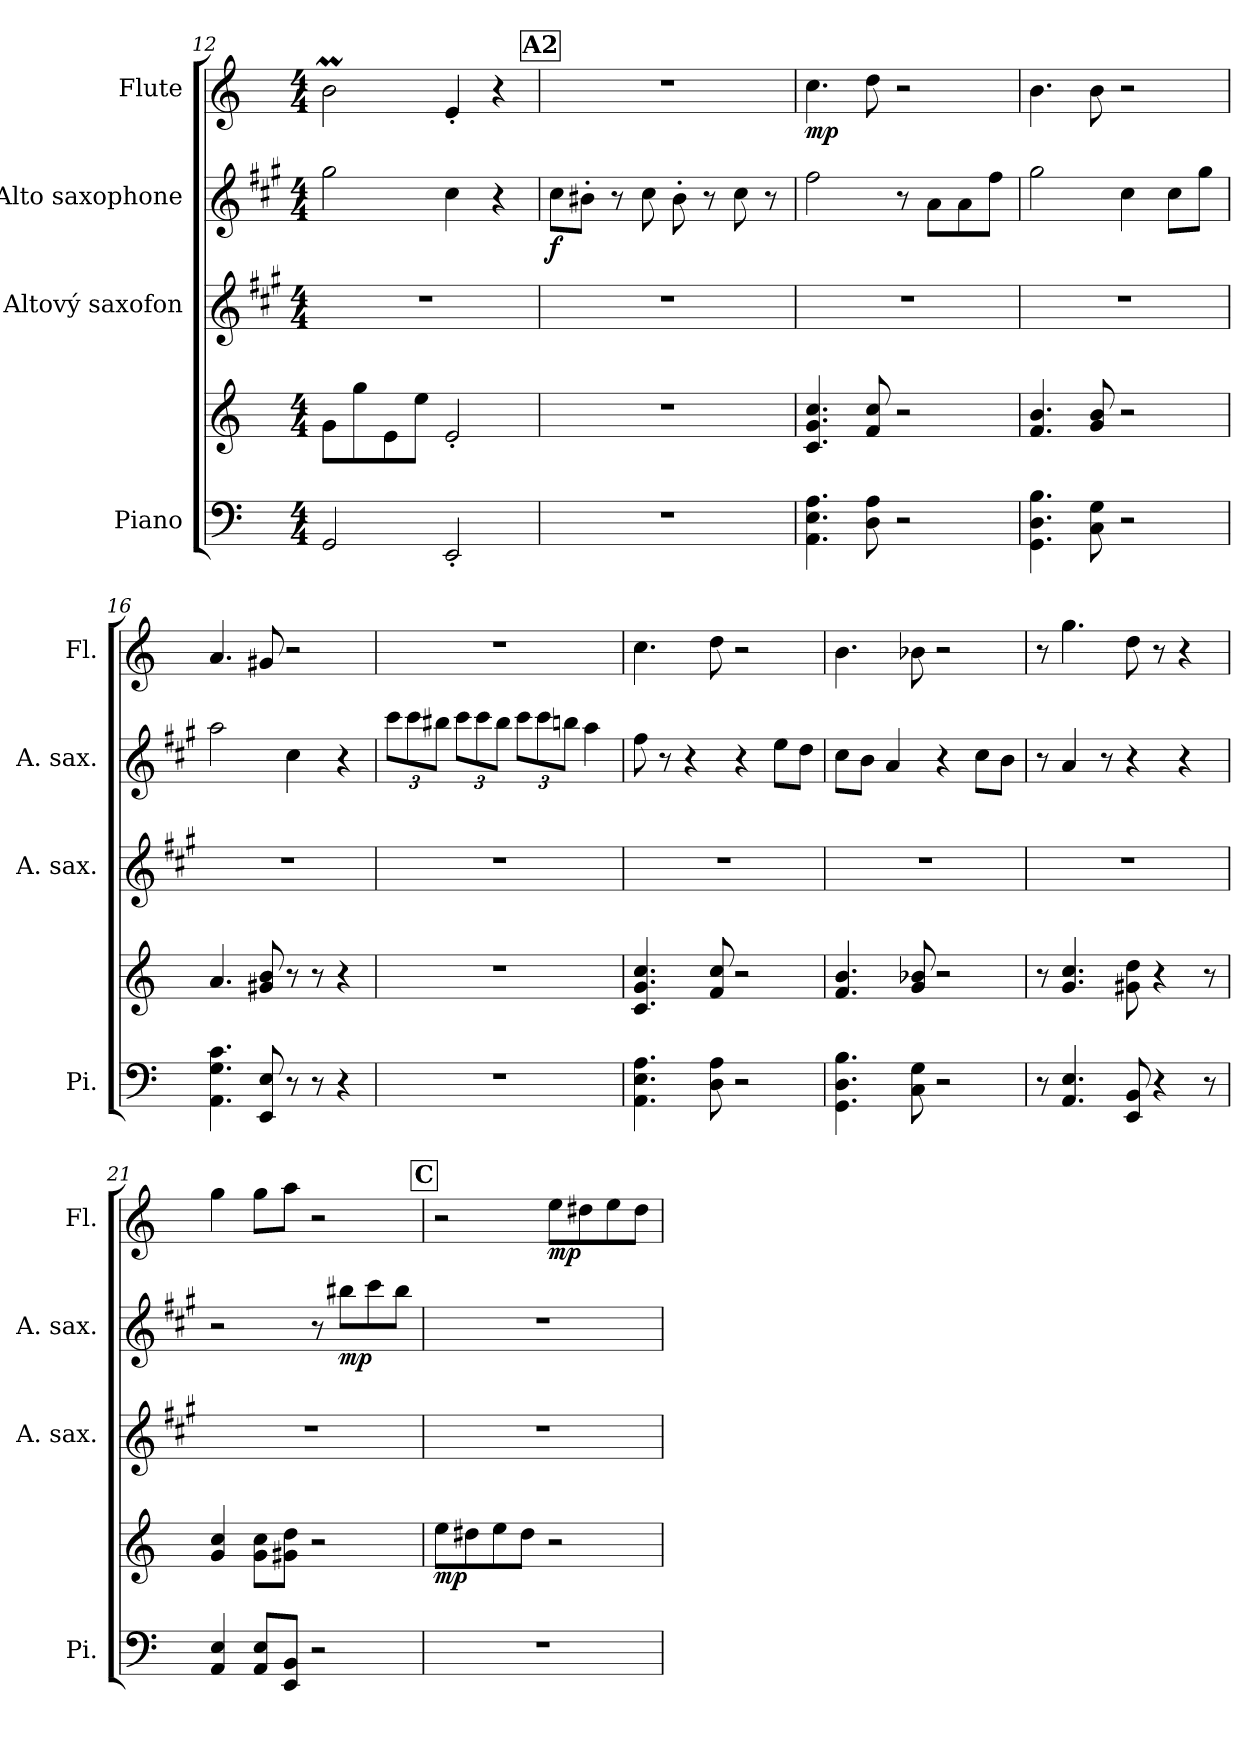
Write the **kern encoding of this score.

**kern	**kern	**dynam	**kern	**kern	**dynam	**kern	**dynam
*part4	*part4	*part4	*part3	*part2	*part2	*part1	*part1
*staff5	*staff4	*staff4/5	*staff3	*staff2	*staff2	*staff1	*staff1
*I"Piano	*	*	*I"Altový saxofon	*I"Alto saxophone	*	*I"Flute	*
*I'Pi.	*	*	*I'A. sax.	*I'A. sax.	*	*I'Fl.	*
*clefF4	*clefG2	*	*clefG2	*clefG2	*	*clefG2	*
*	*	*	*ITrd5c9	*ITrd5c9	*	*	*
*k[]	*k[]	*	*k[]	*k[]	*	*k[]	*
*M4/4	*M4/4	*	*M4/4	*M4/4	*	*M4/4	*
=12	=12	=12	=12	=12	=12	=12	=12
2GG/	8g\L	.	1r	2b\	.	2bm\	.
.	8gg\	.	.	.	.	.	.
.	8e\	.	.	.	.	.	.
.	8ee\J	.	.	.	.	.	.
2EE'/	2e'/	.	.	4e\	.	4e'/	.
.	.	.	.	4r	.	4r	.
!!LO:REH:place=s1:a:B:fs=14:t=A2
=13	=13	=13	=13	=13	=13	=13	=13
!	!	!	!	!	!LO:DY:b	!	!
1r	1r	.	1r	8e\L	f	1r	.
.	.	.	.	8d#X'\J	.	.	.
.	.	.	.	8r	.	.	.
.	.	.	.	8e\	.	.	.
.	.	.	.	8d#'\	.	.	.
.	.	.	.	8r	.	.	.
.	.	.	.	8e\	.	.	.
.	.	.	.	8r	.	.	.
=14	=14	=14	=14	=14	=14	=14	=14
!	!	!	!	!	!	!	!LO:DY:b
4.AA\ 4.E\ 4.A\	4.c/ 4.g/ 4.cc/	.	1r	2a\	.	4.cc\	mp
8D\ 8A\	8f/ 8cc/	.	.	.	.	8dd\	.
2r	2r	.	.	8r	.	2r	.
.	.	.	.	8c\L	.	.	.
.	.	.	.	8c\	.	.	.
.	.	.	.	8a\J	.	.	.
!!LO:PB:g=z
=15	=15	=15	=15	=15	=15	=15	=15
4.GG\ 4.D\ 4.B\	4.f/ 4.b/	.	1r	2b\	.	4.b\	.
8C\ 8G\	8g/ 8b/	.	.	.	.	8b\	.
2r	2r	.	.	4e\	.	2r	.
.	.	.	.	8e\L	.	.	.
.	.	.	.	8b\J	.	.	.
=16	=16	=16	=16	=16	=16	=16	=16
4.AA\ 4.G\ 4.c\	4.a/	.	1r	2cc\	.	4.a/	.
8EE/ 8E/	8g#X/ 8b/	.	.	.	.	8g#X/	.
8r	8r	.	.	4e\	.	2r	.
8r	8r	.	.	.	.	.	.
4r	4r	.	.	4r	.	.	.
=17	=17	=17	=17	=17	=17	=17	=17
*	*	*	*	*Xbrackettup	*	*	*
1r	1r	.	1r	12ee\L	.	1r	.
.	.	.	.	12ee\	.	.	.
.	.	.	.	12dd#X\J	.	.	.
.	.	.	.	12ee\L	.	.	.
.	.	.	.	12ee\	.	.	.
.	.	.	.	12dd#\J	.	.	.
.	.	.	.	12ee\L	.	.	.
.	.	.	.	12ee\	.	.	.
.	.	.	.	12ddn\J	.	.	.
.	.	.	.	4cc\	.	.	.
=18	=18	=18	=18	=18	=18	=18	=18
4.AA\ 4.E\ 4.A\	4.c/ 4.g/ 4.cc/	.	1r	8a\	.	4.cc\	.
.	.	.	.	8r	.	.	.
.	.	.	.	4r	.	.	.
8D\ 8A\	8f/ 8cc/	.	.	.	.	8dd\	.
2r	2r	.	.	4r	.	2r	.
.	.	.	.	8g\L	.	.	.
.	.	.	.	8f\J	.	.	.
!!LO:LB:g=z
=19	=19	=19	=19	=19	=19	=19	=19
4.GG\ 4.D\ 4.B\	4.f/ 4.b/	.	1r	8e\L	.	4.b\	.
.	.	.	.	8d\J	.	.	.
.	.	.	.	4c/	.	.	.
8C\ 8G\	8g/ 8b-X/	.	.	.	.	8b-X\	.
2r	2r	.	.	4r	.	2r	.
.	.	.	.	8e\L	.	.	.
.	.	.	.	8d\J	.	.	.
=20	=20	=20	=20	=20	=20	=20	=20
8r	8r	.	1r	8r	.	8r	.
4.AA/ 4.E/	4.g/ 4.cc/	.	.	4c/	.	4.gg\	.
.	.	.	.	8r	.	.	.
8EE/ 8BB/	8g#X\ 8dd\	.	.	4r	.	8dd\	.
4r	4r	.	.	.	.	8r	.
.	.	.	.	4r	.	4r	.
8r	8r	.	.	.	.	.	.
=21	=21	=21	=21	=21	=21	=21	=21
4AA/ 4E/	4g/ 4cc/	.	1r	2r	.	4gg\	.
8AA/ 8E/L	8g\ 8cc\L	.	.	.	.	8gg\L	.
8EE/ 8BB/J	8g#X\ 8dd\J	.	.	.	.	8aa\J	.
2r	2r	.	.	8r	.	2r	.
!	!	!	!	!	!LO:DY:b	!	!
.	.	.	.	8dd#X\L	mp	.	.
.	.	.	.	8ee\	.	.	.
.	.	.	.	8dd#\J	.	.	.
!!LO:REH:place=s1:a:B:fs=14:t=C
=22	=22	=22	=22	=22	=22	=22	=22
!	!	!LO:DY:b	!	!	!	!	!
1r	8ee\L	mp	1r	1r	.	2r	.
.	8dd#X\	.	.	.	.	.	.
.	8ee\	.	.	.	.	.	.
.	8dd#\J	.	.	.	.	.	.
!	!	!	!	!	!	!	!LO:DY:b
.	2r	.	.	.	.	8ee\L	mp
.	.	.	.	.	.	8dd#X\	.
.	.	.	.	.	.	8ee\	.
.	.	.	.	.	.	8dd#\J	.
=	=	=	=	=	=	=	=
*-	*-	*-	*-	*-	*-	*-	*-
